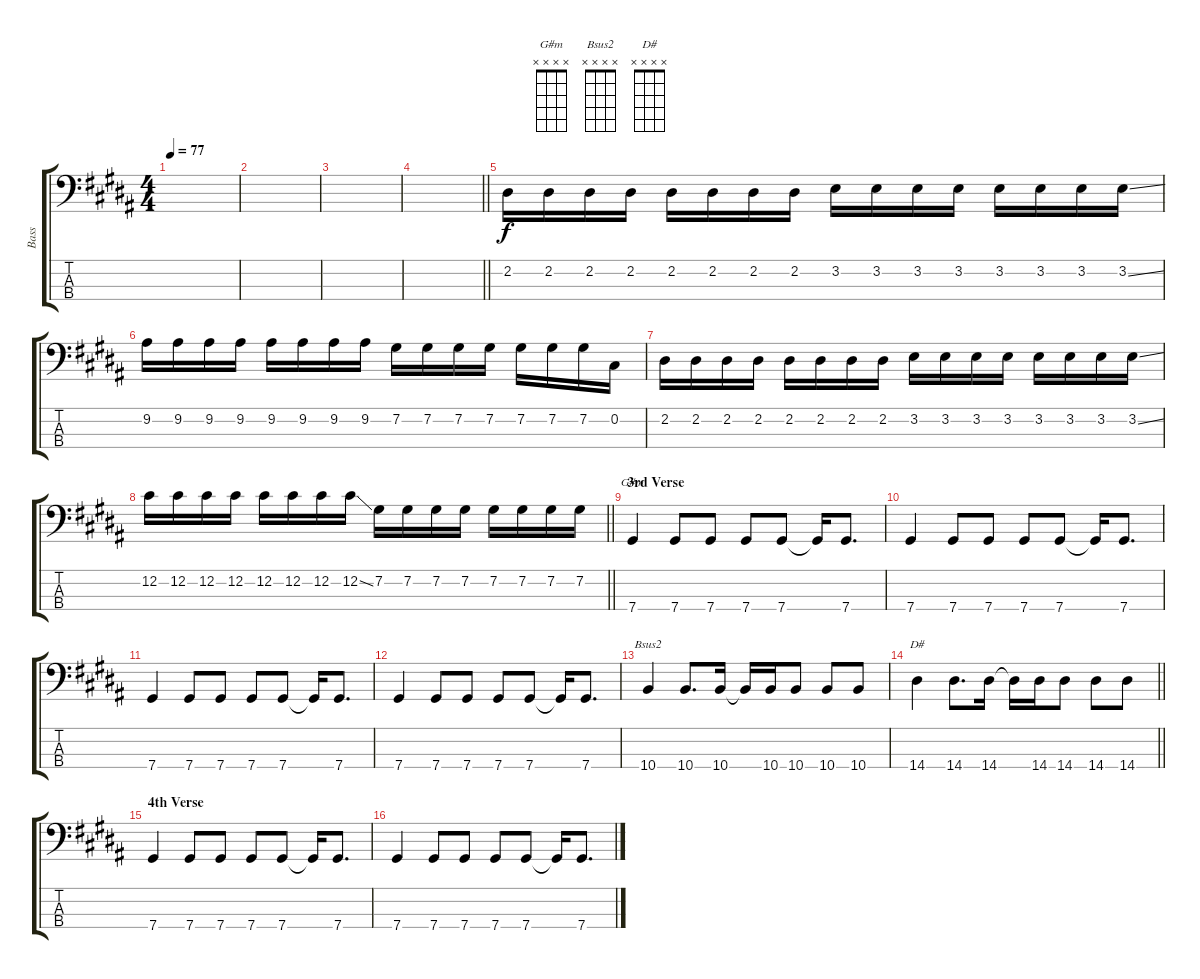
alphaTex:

\track ("Bass" "Bass") {instrument electricbasspick}
\staff {score tabs}
\tuning (Gb2 Db2 Ab1 Db1) {hide}
\chord ("G#m" x x x x)
\chord ("Bsus2" x x x x)
\chord ("D#" x x x x)
\ts (4 4)
\tempo 77
\clef f4
\ks g#minor
|
|
|
\barLineRight lightlight
|
\section ("" "")
2.2.16 2.2.16 2.2.16 2.2.16 2.2.16 2.2.16 2.2.16 2.2.16 3.2.16 3.2.16 3.2.16 3.2.16 3.2.16 3.2.16 3.2.16 3.2{ss}.16 |
9.2.16 9.2.16 9.2.16 9.2.16 9.2.16 9.2.16 9.2.16 9.2.16 7.2.16 7.2.16 7.2.16 7.2.16 7.2.16 7.2.16 7.2.16 0.2.16 |
2.2.16 2.2.16 2.2.16 2.2.16 2.2.16 2.2.16 2.2.16 2.2.16 3.2.16 3.2.16 3.2.16 3.2.16 3.2.16 3.2.16 3.2.16 3.2{ss}.16 |
\barLineRight lightlight
12.2.16 12.2.16 12.2.16 12.2.16 12.2.16 12.2.16 12.2.16 12.2{ss}.16 7.2.16 7.2.16 7.2.16 7.2.16 7.2.16 7.2.16 7.2.16 7.2.16 |
\section ("" "3rd Verse")
7.4.4{ch "G#m"} 7.4.8 7.4.8 7.4.8 7.4.8 7.4{t}.16 7.4.8{d} |
7.4.4 7.4.8 7.4.8 7.4.8 7.4.8 7.4{t}.16 7.4.8{d} |
7.4.4 7.4.8 7.4.8 7.4.8 7.4.8 7.4{t}.16 7.4.8{d} |
7.4.4 7.4.8 7.4.8 7.4.8 7.4.8 7.4{t}.16 7.4.8{d} |
10.4.4{ch "Bsus2"} 10.4.8{d} 10.4.16 10.4{t}.16 10.4.16 10.4.8 10.4.8 10.4.8 |
\barLineRight lightlight
14.4.4{ch "D#"} 14.4.8{d} 14.4.16 14.4{t}.16 14.4.16 14.4.8 14.4.8 14.4.8 |
\section ("" "4th Verse")
7.4.4 7.4.8 7.4.8 7.4.8 7.4.8 7.4{t}.16 7.4.8{d} |
7.4.4 7.4.8 7.4.8 7.4.8 7.4.8 7.4{t}.16 7.4.8{d}
